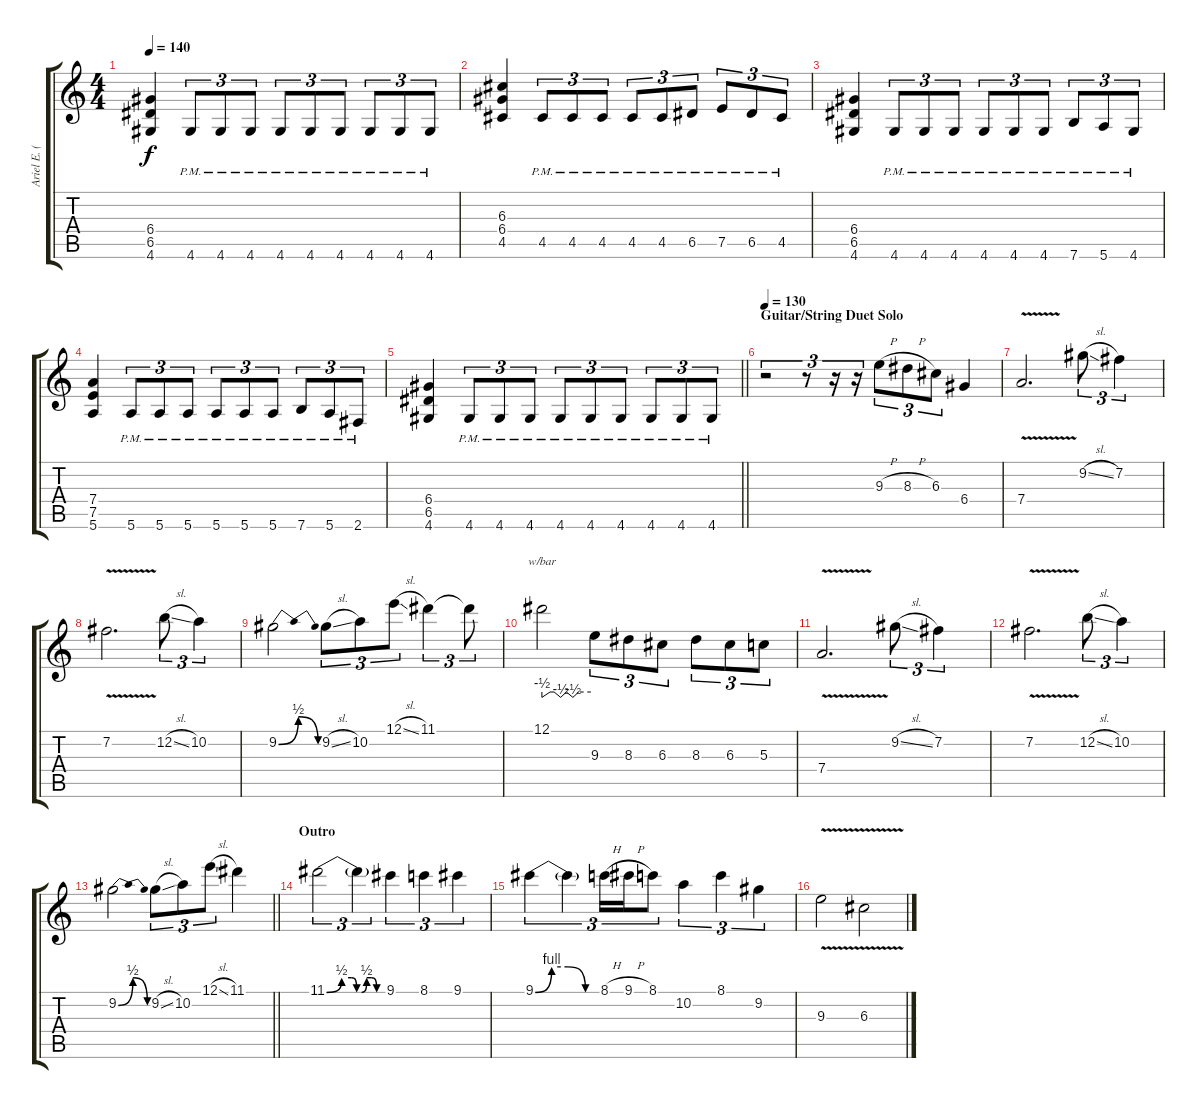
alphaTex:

\track ("Ariel E. (Lead Guitar)" "Ariel E. (") {instrument overdrivenguitar}
\staff {score tabs}
\tuning (E4 B3 G3 D3 A2 E2) {hide}
\ts (4 4)
\tempo 140
\clef g2
\ks c
(6.4 6.5 4.6).4{dy f} 4.6{pm}.8{tu (3 2)} 4.6{pm}.8{tu (3 2)} 4.6{pm}.8{tu (3 2)} 4.6{pm}.8{tu (3 2)} 4.6{pm}.8{tu (3 2)} 4.6{pm}.8{tu (3 2)} 4.6{pm}.8{tu (3 2)} 4.6{pm}.8{tu (3 2)} 4.6{pm}.8{tu (3 2)} |
(6.3 6.4 4.5).4 4.5{pm}.8{tu (3 2)} 4.5{pm}.8{tu (3 2)} 4.5{pm}.8{tu (3 2)} 4.5{pm}.8{tu (3 2)} 4.5{pm}.8{tu (3 2)} 6.5{pm}.8{tu (3 2)} 7.5{pm}.8{tu (3 2)} 6.5{pm}.8{tu (3 2)} 4.5{pm}.8{tu (3 2)} |
(6.4 6.5 4.6).4 4.6{pm}.8{tu (3 2)} 4.6{pm}.8{tu (3 2)} 4.6{pm}.8{tu (3 2)} 4.6{pm}.8{tu (3 2)} 4.6{pm}.8{tu (3 2)} 4.6{pm}.8{tu (3 2)} 7.6{pm}.8{tu (3 2)} 5.6{pm}.8{tu (3 2)} 4.6{pm}.8{tu (3 2)} |
(7.4 7.5 5.6).4 5.6{pm}.8{tu (3 2)} 5.6{pm}.8{tu (3 2)} 5.6{pm}.8{tu (3 2)} 5.6{pm}.8{tu (3 2)} 5.6{pm}.8{tu (3 2)} 5.6{pm}.8{tu (3 2)} 7.6{pm}.8{tu (3 2)} 5.6{pm}.8{tu (3 2)} 2.6{pm}.8{tu (3 2)} |
\barLineRight lightlight
(6.4 6.5 4.6).4 4.6{pm}.8{tu (3 2)} 4.6{pm}.8{tu (3 2)} 4.6{pm}.8{tu (3 2)} 4.6{pm}.8{tu (3 2)} 4.6{pm}.8{tu (3 2)} 4.6{pm}.8{tu (3 2)} 4.6{pm}.8{tu (3 2)} 4.6{pm}.8{tu (3 2)} 4.6{pm}.8{tu (3 2)} |
\section ("" "Guitar/String Duet Solo")
\tempo 130
r.2{tu (3 2)} r.8{tu (3 2)} r.16{tu (3 2)} r.16{tu (3 2)} 9.3{h}.8{tu (3 2)} 8.3{h}.8{tu (3 2)} 6.3.8{tu (3 2)} 6.4.4 |
7.4{v}.2{d} 9.2{sl}.8{tu (3 2)} 7.2.4{tu (3 2)} |
7.2{v}.2{d} 12.2{sl}.8{tu (3 2)} 10.2.4{tu (3 2)} |
9.2{be (bendrelease 0 0 15 2 45 2 60 0)}.2 9.2{sl}.8{tu (3 2)} 10.2.8{tu (3 2)} 12.1{sl}.8{tu (3 2)} 11.1.4{tu (3 2)} 11.1{t}.8{tu (3 2)} |
12.1.2{tbe (custom default 0 -2 10 0 15 0 23 -2 30 0 38 -2 45 0 60 0)} 9.3.8{tu (3 2)} 8.3.8{tu (3 2)} 6.3.8{tu (3 2)} 8.3.8{tu (3 2)} 6.3.8{tu (3 2)} 5.3.8{tu (3 2)} |
7.4{v}.2{d} 9.2{sl}.8{tu (3 2)} 7.2.4{tu (3 2)} |
7.2{v}.2{d} 12.2{sl}.8{tu (3 2)} 10.2.4{tu (3 2)} |
\barLineRight lightlight
9.2{be (bendrelease 0 0 15 2 45 2 60 0)}.2 9.2{sl}.8{tu (3 2)} 10.2.8{tu (3 2)} 12.1{sl}.8{tu (3 2)} 11.1.4 |
\section ("" "Outro")
11.1{be (custom 0 0 15 2 25 2 30 0 35 0 40 2 45 2 50 0 56 0 60 0)}.2{tu (3 2)} 11.1{t}.4{tu (3 2)} 9.1.4{tu (3 2)} 8.1.4{tu (3 2)} 9.1.4{tu (3 2)} |
9.1{be (custom 0 0 15 4 30 4 46 0 60 0)}.4{tu (3 2)} 9.1{t}.4{tu (3 2)} 8.1{h}.16{tu (3 2)} 9.1{h}.16{tu (3 2)} 8.1.8{tu (3 2)} 10.2.4{tu (3 2)} 8.1.4{tu (3 2)} 9.2.4{tu (3 2)} |
9.3{v}.2 6.3{v}.2
